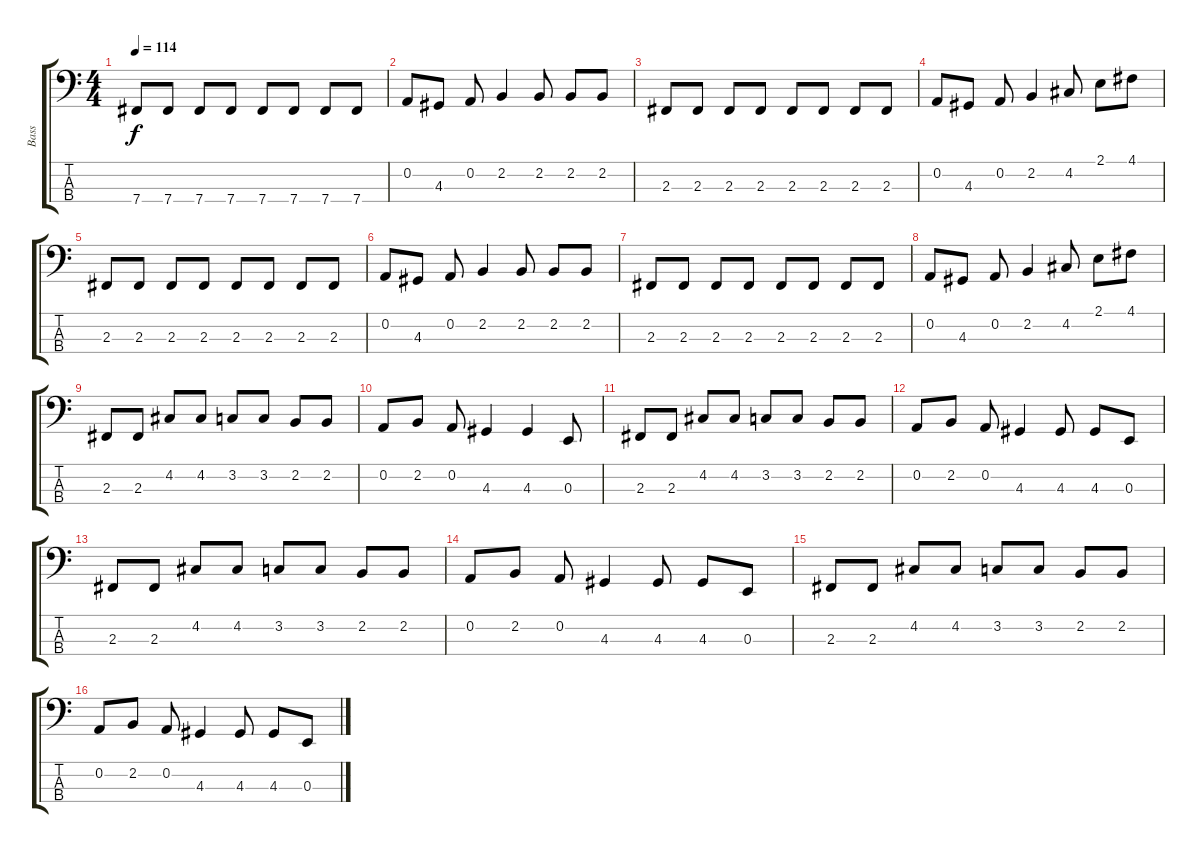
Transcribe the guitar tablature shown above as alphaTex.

\track ("Bass" "Bass") {instrument electricbasspick}
\staff {score tabs}
\tuning (D2 A1 E1 B0) {hide}
\ts (4 4)
\tempo 114
\clef f4
\ks c
7.4.8{dy f} 7.4.8 7.4.8 7.4.8 7.4.8 7.4.8 7.4.8 7.4.8 |
0.2.8 4.3.8 0.2.8 2.2.4 2.2.8 2.2.8 2.2.8 |
2.3.8 2.3.8 2.3.8 2.3.8 2.3.8 2.3.8 2.3.8 2.3.8 |
0.2.8 4.3.8 0.2.8 2.2.4 4.2.8 2.1.8 4.1.8 |
2.3.8 2.3.8 2.3.8 2.3.8 2.3.8 2.3.8 2.3.8 2.3.8 |
0.2.8 4.3.8 0.2.8 2.2.4 2.2.8 2.2.8 2.2.8 |
2.3.8 2.3.8 2.3.8 2.3.8 2.3.8 2.3.8 2.3.8 2.3.8 |
0.2.8 4.3.8 0.2.8 2.2.4 4.2.8 2.1.8 4.1.8 |
2.3.8 2.3.8 4.2.8 4.2.8 3.2.8 3.2.8 2.2.8 2.2.8 |
0.2.8 2.2.8 0.2.8 4.3.4 4.3.4 0.3.8 |
2.3.8 2.3.8 4.2.8 4.2.8 3.2.8 3.2.8 2.2.8 2.2.8 |
0.2.8 2.2.8 0.2.8 4.3.4 4.3.8 4.3.8 0.3.8 |
2.3.8 2.3.8 4.2.8 4.2.8 3.2.8 3.2.8 2.2.8 2.2.8 |
0.2.8 2.2.8 0.2.8 4.3.4 4.3.8 4.3.8 0.3.8 |
2.3.8 2.3.8 4.2.8 4.2.8 3.2.8 3.2.8 2.2.8 2.2.8 |
0.2.8 2.2.8 0.2.8 4.3.4 4.3.8 4.3.8 0.3.8
